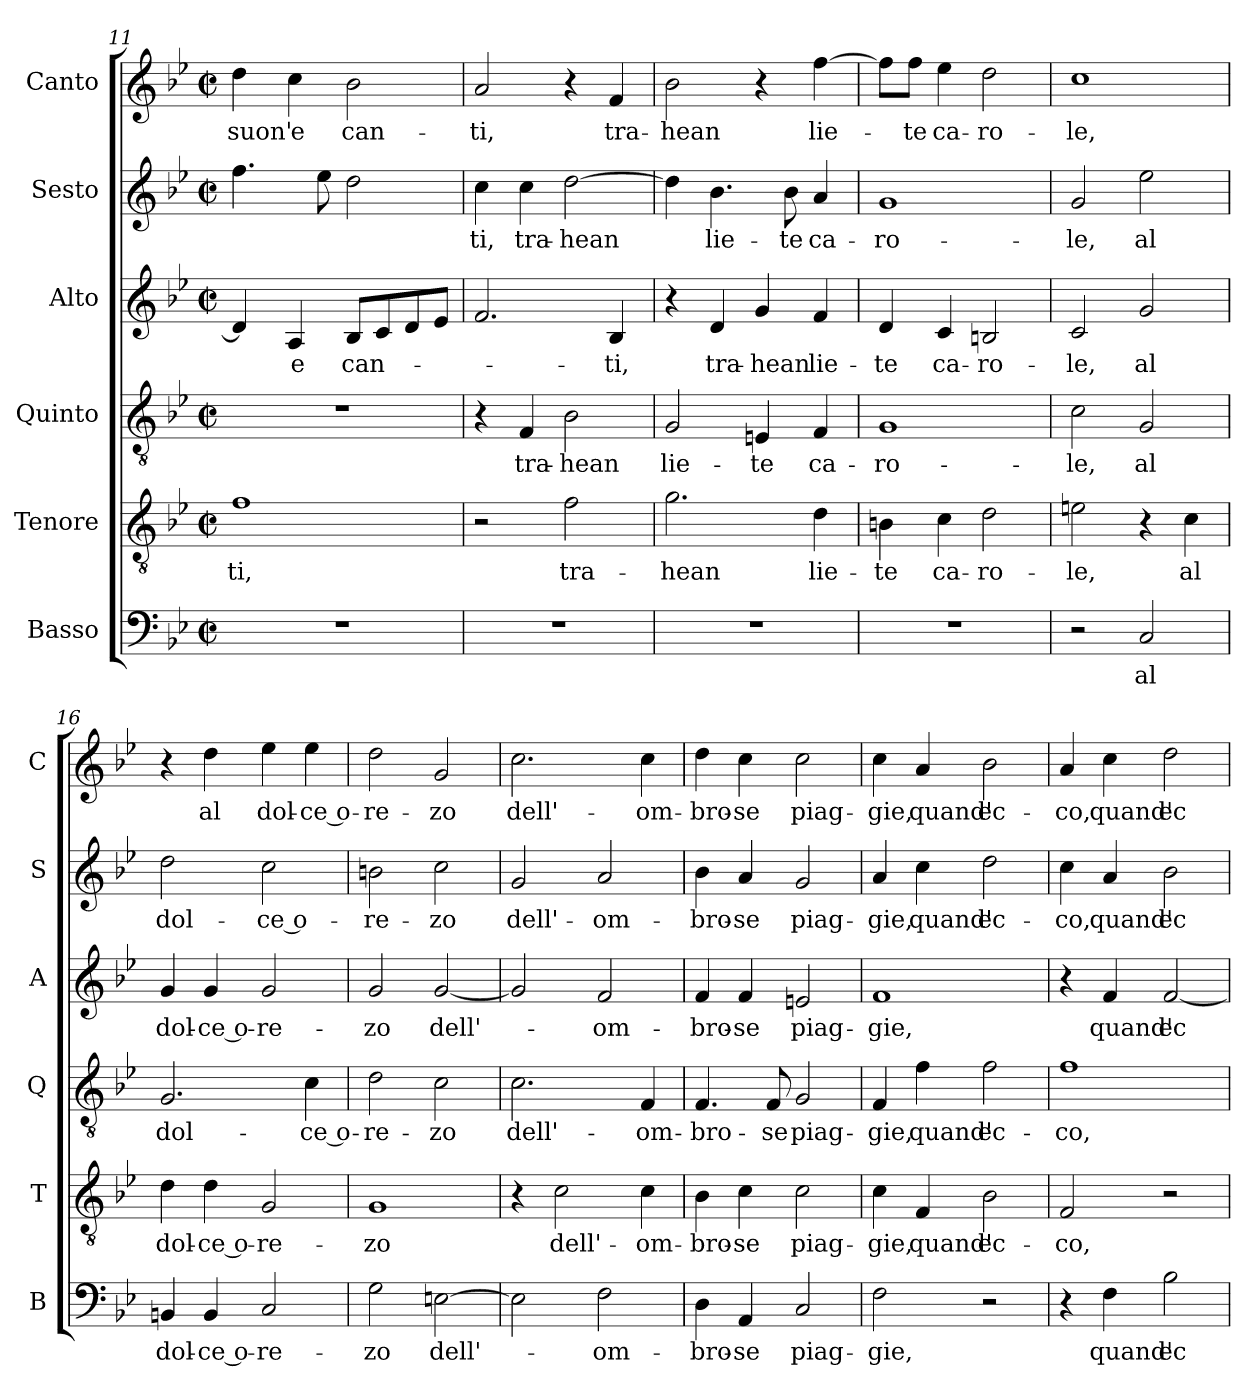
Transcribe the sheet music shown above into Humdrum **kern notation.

**kern	**text	**kern	**text	**kern	**text	**kern	**text	**kern	**text	**kern	**text
*part6	*part6	*part5	*part5	*part4	*part4	*part3	*part3	*part2	*part2	*part1	*part1
*staff6	*staff6	*staff5	*staff5	*staff4	*staff4	*staff3	*staff3	*staff2	*staff2	*staff1	*staff1
*I"Basso	*	*I"Tenore	*	*I"Quinto	*	*I"Alto	*	*I"Sesto	*	*I"Canto	*
*I'B	*	*I'T	*	*I'Q	*	*I'A	*	*I'S	*	*I'C	*
*clefF4	*	*clefGv2	*	*clefGv2	*	*clefG2	*	*clefG2	*	*clefG2	*
*k[b-e-]	*	*k[b-e-]	*	*k[b-e-]	*	*k[b-e-]	*	*k[b-e-]	*	*k[b-e-]	*
*B-:	*	*B-:	*	*B-:	*	*B-:	*	*B-:	*	*B-:	*
*M2/2	*	*M2/2	*	*M2/2	*	*M2/2	*	*M2/2	*	*M2/2	*
*met(c|)	*	*met(c|)	*	*met(c|)	*	*met(c|)	*	*met(c|)	*	*met(c|)	*
=11	=11	=11	=11	=11	=11	=11	=11	=11	=11	=11	=11
!	!	!	!LO:LY:b	!	!	!	!	!	!	!	!LO:LY:b
1r	.	1f	-ti,	1r	.	4d/]	.	4.ff\	.	4dd\	suon'
!	!	!	!	!	!	!	!LO:LY:b	!	!	!	!LO:LY:b
.	.	.	.	.	.	4A/	e	.	.	4cc\	e
.	.	.	.	.	.	.	.	8ee-\	.	.	.
!	!	!	!	!	!	!	!LO:LY:b	!	!	!	!LO:LY:b
.	.	.	.	.	.	8B-/L	can-	2dd\	.	2b-\	can-
.	.	.	.	.	.	8c/	.	.	.	.	.
.	.	.	.	.	.	8d/	.	.	.	.	.
.	.	.	.	.	.	8e-/J	.	.	.	.	.
=12	=12	=12	=12	=12	=12	=12	=12	=12	=12	=12	=12
!	!	!	!	!	!	!	!	!	!LO:LY:b	!	!LO:LY:b
1r	.	2r	.	4r	.	2.f/	.	4cc\	-ti,	2a/	-ti,
!	!	!	!	!	!LO:LY:b	!	!	!	!LO:LY:b	!	!
.	.	.	.	4F/	tra-	.	.	4cc\	tra-	.	.
!	!	!	!LO:LY:b	!	!LO:LY:b	!	!	!	!LO:LY:b	!	!
.	.	2f\	tra-	2B-\	-hean	.	.	[2dd\	-hean	4r	.
!	!	!	!	!	!	!	!LO:LY:b	!	!	!	!LO:LY:b
.	.	.	.	.	.	4B-/	-ti,	.	.	4f/	tra-
!!LO:LB:g=z
=13	=13	=13	=13	=13	=13	=13	=13	=13	=13	=13	=13
!	!	!	!LO:LY:b	!	!LO:LY:b	!	!	!	!	!	!LO:LY:b
1r	.	2.g\	-hean	2G/	lie-	4r	.	4dd\]	.	2b-\	-hean
!	!	!	!	!	!	!	!LO:LY:b	!	!LO:LY:b	!	!
.	.	.	.	.	.	4d/	tra-	4.b-\	lie-	.	.
!	!	!	!	!	!LO:LY:b	!	!LO:LY:b	!	!	!	!
.	.	.	.	4En/	-te	4g/	-hean	.	.	4r	.
!	!	!	!	!	!	!	!	!	!LO:LY:b	!	!
.	.	.	.	.	.	.	.	8b-\	-te	.	.
!	!	!	!LO:LY:b	!	!LO:LY:b	!	!LO:LY:b	!	!LO:LY:b	!	!LO:LY:b
.	.	4d\	lie-	4F/	ca-	4f/	lie-	4a/	ca-	[4ff\	lie-
=14	=14	=14	=14	=14	=14	=14	=14	=14	=14	=14	=14
!	!	!	!LO:LY:b	!	!LO:LY:b	!	!LO:LY:b	!	!LO:LY:b	!	!
1r	.	4Bn\	-te	1G	-ro-	4d/	-te	1g	-ro-	8ff\L]	.
!	!	!	!	!	!	!	!	!	!	!	!LO:LY:b
.	.	.	.	.	.	.	.	.	.	8ff\J	-te
!	!	!	!LO:LY:b	!	!	!	!LO:LY:b	!	!	!	!LO:LY:b
.	.	4c\	ca-	.	.	4c/	ca-	.	.	4ee-\	ca-
!	!	!	!LO:LY:b	!	!	!	!LO:LY:b	!	!	!	!LO:LY:b
.	.	2d\	-ro-	.	.	2Bn/	-ro-	.	.	2dd\	-ro-
=15	=15	=15	=15	=15	=15	=15	=15	=15	=15	=15	=15
!	!	!	!LO:LY:b	!	!LO:LY:b	!	!LO:LY:b	!	!LO:LY:b	!	!LO:LY:b
2r	.	2en\	-le,	2c\	-le,	2c/	-le,	2g/	-le,	1cc	-le,
!	!LO:LY:b	!	!	!	!LO:LY:b	!	!LO:LY:b	!	!LO:LY:b	!	!
2C/	al	4r	.	2G/	al	2g/	al	2ee-\	al	.	.
!	!	!	!LO:LY:b	!	!	!	!	!	!	!	!
.	.	4c\	al	.	.	.	.	.	.	.	.
=16	=16	=16	=16	=16	=16	=16	=16	=16	=16	=16	=16
!	!LO:LY:b	!	!LO:LY:b	!	!LO:LY:b	!	!LO:LY:b	!	!LO:LY:b	!	!
4BBn/	dol-	4d\	dol-	2.G/	dol-	4g/	dol-	2dd\	dol-	4r	.
!	!LO:LY:b	!	!LO:LY:b	!	!	!	!LO:LY:b	!	!	!	!LO:LY:b
4BB/	-ce o-	4d\	-ce o-	.	.	4g/	-ce o-	.	.	4dd\	al
!	!LO:LY:b	!	!LO:LY:b	!	!	!	!LO:LY:b	!	!LO:LY:b	!	!LO:LY:b
2C/	-re-	2G/	-re-	.	.	2g/	-re-	2cc\	-ce o-	4ee-\	dol-
!	!	!	!	!	!LO:LY:b	!	!	!	!	!	!LO:LY:b
.	.	.	.	4c\	-ce o-	.	.	.	.	4ee-\	-ce o-
=17	=17	=17	=17	=17	=17	=17	=17	=17	=17	=17	=17
!	!LO:LY:b	!	!LO:LY:b	!	!LO:LY:b	!	!LO:LY:b	!	!LO:LY:b	!	!LO:LY:b
2G\	-zo	1G	-zo	2d\	-re-	2g/	-zo	2bn\	-re-	2dd\	-re-
!	!LO:LY:b	!	!	!	!LO:LY:b	!	!LO:LY:b	!	!LO:LY:b	!	!LO:LY:b
[2En\	dell'-	.	.	2c\	-zo	[2g/	dell'-	2cc\	-zo	2g/	-zo
=18	=18	=18	=18	=18	=18	=18	=18	=18	=18	=18	=18
!	!	!	!	!	!LO:LY:b	!	!	!	!LO:LY:b	!	!LO:LY:b
2E\]	.	4r	.	2.c\	dell'-	2g/]	.	2g/	dell'-	2.cc\	dell'-
!	!	!	!LO:LY:b	!	!	!	!	!	!	!	!
.	.	2c\	dell'-	.	.	.	.	.	.	.	.
!	!LO:LY:b	!	!	!	!	!	!LO:LY:b	!	!LO:LY:b	!	!
2F\	-om-	.	.	.	.	2f/	-om-	2a/	-om-	.	.
!	!	!	!LO:LY:b	!	!LO:LY:b	!	!	!	!	!	!LO:LY:b
.	.	4c\	-om-	4F/	-om-	.	.	.	.	4cc\	-om-
!!LO:PB:g=z
=19	=19	=19	=19	=19	=19	=19	=19	=19	=19	=19	=19
!	!LO:LY:b	!	!LO:LY:b	!	!LO:LY:b	!	!LO:LY:b	!	!LO:LY:b	!	!LO:LY:b
4D\	-bro-	4B-\	-bro-	4.F/	-bro-	4f/	-bro-	4b-\	-bro-	4dd\	-bro-
!	!LO:LY:b	!	!LO:LY:b	!	!	!	!LO:LY:b	!	!LO:LY:b	!	!LO:LY:b
4AA/	-se	4c\	-se	.	.	4f/	-se	4a/	-se	4cc\	-se
!	!	!	!	!	!LO:LY:b	!	!	!	!	!	!
.	.	.	.	8F/	-se	.	.	.	.	.	.
!	!LO:LY:b	!	!LO:LY:b	!	!LO:LY:b	!	!LO:LY:b	!	!LO:LY:b	!	!LO:LY:b
2C/	piag-	2c\	piag-	2G/	piag-	2en/	piag-	2g/	piag-	2cc\	piag-
=20	=20	=20	=20	=20	=20	=20	=20	=20	=20	=20	=20
!	!LO:LY:b	!	!LO:LY:b	!	!LO:LY:b	!	!LO:LY:b	!	!LO:LY:b	!	!LO:LY:b
2F\	-gie,	4c\	-gie,	4F/	-gie,	1f	-gie,	4a/	-gie,	4cc\	-gie,
!	!	!	!LO:LY:b	!	!LO:LY:b	!	!	!	!LO:LY:b	!	!LO:LY:b
.	.	4F/	quand'	4f\	quand'	.	.	4cc\	quand'	4a/	quand'
!	!	!	!LO:LY:b	!	!LO:LY:b	!	!	!	!LO:LY:b	!	!LO:LY:b
2r	.	2B-\	ec-	2f\	ec-	.	.	2dd\	ec-	2b-\	ec-
=21	=21	=21	=21	=21	=21	=21	=21	=21	=21	=21	=21
!	!	!	!LO:LY:b	!	!LO:LY:b	!	!	!	!LO:LY:b	!	!LO:LY:b
4r	.	2F/	-co,	1f	-co,	4r	.	4cc\	-co,	4a/	-co,
!	!LO:LY:b	!	!	!	!	!	!LO:LY:b	!	!LO:LY:b	!	!LO:LY:b
4F\	quand'	.	.	.	.	4f/	quand'	4a/	quand'	4cc\	quand'
!	!LO:LY:b	!	!	!	!	!	!LO:LY:b	!	!LO:LY:b	!	!LO:LY:b
2B-\	ec-	2r	.	.	.	[2f/	ec-	2b-\	ec-	2dd\	ec-
=	=	=	=	=	=	=	=	=	=	=	=
*-	*-	*-	*-	*-	*-	*-	*-	*-	*-	*-	*-
